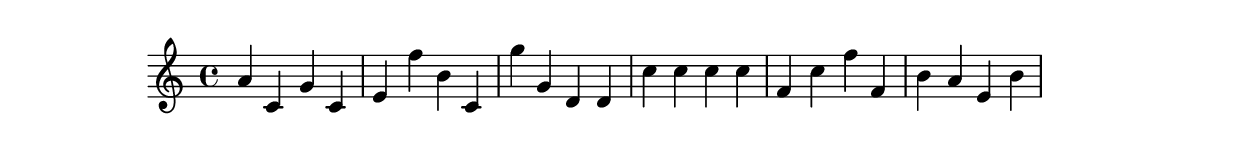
%% Do not edit this file; it is auto-generated from LSR http://lsr.dsi.unimi.it
%% This file is in the public domain.
\version "2.11.64"

\header {
  lsrtags = "pitches"

  texidoces = "
Este fragmento de código basado en Scheme genera
24 notas aleatorias (o tantas como se necesiten), basándose en la
hora actual (o en cualquier número pseudo-aleatorio que se
especifique en su lugar, para obtener las mismas notas aleatorias
cada vez): es decir, para obtener distintos patrones de notas,
sólo tiene que modificar este número.

"
  doctitlees = "Generación de notas aleatorias"

  texidoc = "
This Scheme-based snippet generates 24 random notes (or as many as
required), based on the current time (or any randomish number specified
instead, in order to obtain the same random notes each time): i.e., to
get different random note patterns, just change this number.

"
  doctitle = "Generating random notes"
} % begin verbatim

\score {
  { #(let ((random-state (seed->random-state (current-time))))
    (ly:export
     (make-music 'SequentialMusic 'elements
      (map (lambda x
           (let ((idx (random 12 random-state)))
            (make-music 'EventChord
             'elements (list (make-music 'NoteEvent
                              'duration (ly:make-duration 2 0 1 1)
                              'pitch (ly:make-pitch (quotient idx 7)
                                      (remainder idx 7)
                                      0))))))
       (make-list 24)))))
  }
}
